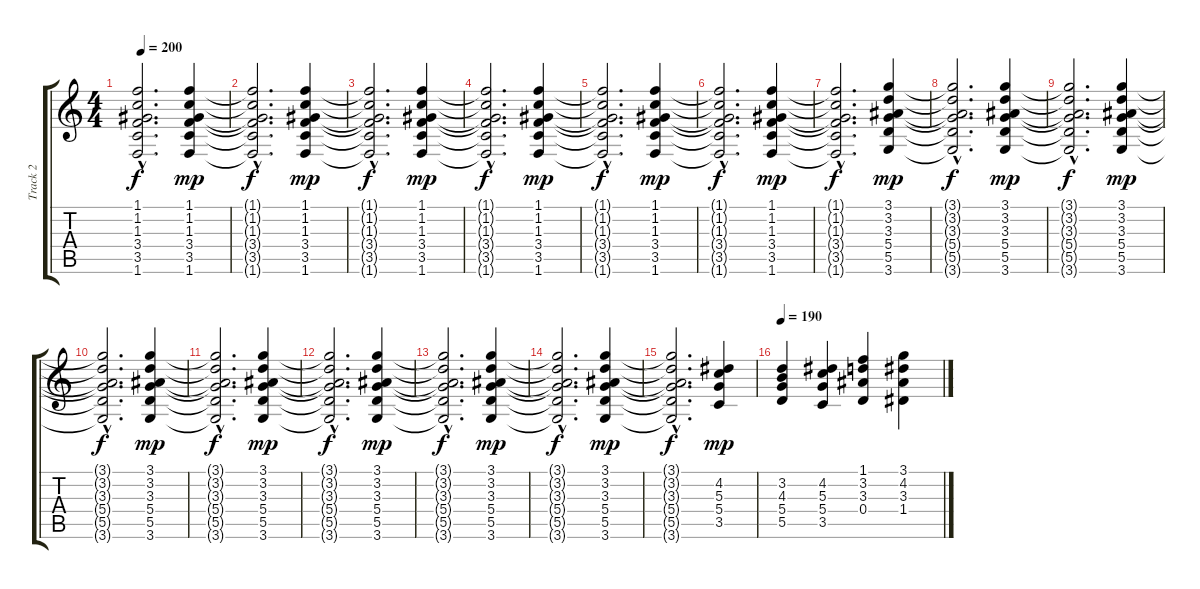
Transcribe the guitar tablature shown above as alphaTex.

\track ("Track 2" "Track 2") {instrument electricguitarjazz}
\staff {score tabs}
\tuning (E4 B3 G3 D3 A2 E2) {hide}
\ts (4 4)
\tempo 200
\clef g2
\ks c
(1.1{hac t} 1.2{hac t} 1.3{hac t} 3.4{hac t} 3.5{hac t} 1.6{hac t}).2{d dy f} (1.1 1.2 1.3 3.4 3.5 1.6).4{dy mp} |
(1.1{hac t} 1.2{hac t} 1.3{hac t} 3.4{hac t} 3.5{hac t} 1.6{hac t}).2{d dy f} (1.1 1.2 1.3 3.4 3.5 1.6).4{dy mp} |
(1.1{hac t} 1.2{hac t} 1.3{hac t} 3.4{hac t} 3.5{hac t} 1.6{hac t}).2{d dy f} (1.1 1.2 1.3 3.4 3.5 1.6).4{dy mp} |
(1.1{hac t} 1.2{hac t} 1.3{hac t} 3.4{hac t} 3.5{hac t} 1.6{hac t}).2{d dy f} (1.1 1.2 1.3 3.4 3.5 1.6).4{dy mp} |
(1.1{hac t} 1.2{hac t} 1.3{hac t} 3.4{hac t} 3.5{hac t} 1.6{hac t}).2{d dy f} (1.1 1.2 1.3 3.4 3.5 1.6).4{dy mp} |
(1.1{hac t} 1.2{hac t} 1.3{hac t} 3.4{hac t} 3.5{hac t} 1.6{hac t}).2{d dy f} (1.1 1.2 1.3 3.4 3.5 1.6).4{dy mp} |
(1.1{hac t} 1.2{hac t} 1.3{hac t} 3.4{hac t} 3.5{hac t} 1.6{hac t}).2{d dy f} (3.1 3.2 3.3 5.4 5.5 3.6).4{dy mp} |
(3.1{hac t} 3.2{hac t} 3.3{hac t} 5.4{hac t} 5.5{hac t} 3.6{hac t}).2{d dy f} (3.1 3.2 3.3 5.4 5.5 3.6).4{dy mp} |
(3.1{hac t} 3.2{hac t} 3.3{hac t} 5.4{hac t} 5.5{hac t} 3.6{hac t}).2{d dy f} (3.1 3.2 3.3 5.4 5.5 3.6).4{dy mp} |
(3.1{hac t} 3.2{hac t} 3.3{hac t} 5.4{hac t} 5.5{hac t} 3.6{hac t}).2{d dy f} (3.1 3.2 3.3 5.4 5.5 3.6).4{dy mp} |
(3.1{hac t} 3.2{hac t} 3.3{hac t} 5.4{hac t} 5.5{hac t} 3.6{hac t}).2{d dy f} (3.1 3.2 3.3 5.4 5.5 3.6).4{dy mp} |
(3.1{hac t} 3.2{hac t} 3.3{hac t} 5.4{hac t} 5.5{hac t} 3.6{hac t}).2{d dy f} (3.1 3.2 3.3 5.4 5.5 3.6).4{dy mp} |
(3.1{hac t} 3.2{hac t} 3.3{hac t} 5.4{hac t} 5.5{hac t} 3.6{hac t}).2{d dy f} (3.1 3.2 3.3 5.4 5.5 3.6).4{dy mp} |
(3.1{hac t} 3.2{hac t} 3.3{hac t} 5.4{hac t} 5.5{hac t} 3.6{hac t}).2{d dy f} (3.1 3.2 3.3 5.4 5.5 3.6).4{dy mp} |
(3.1{hac t} 3.2{hac t} 3.3{hac t} 5.4{hac t} 5.5{hac t} 3.6{hac t}).2{d dy f} (4.2 5.3 5.4 3.5).4{dy mp} |
\tempo 190
(3.2 4.3 5.4 5.5).4 (4.2 5.3 5.4 3.5).4 (1.1 3.2 3.3 0.4).4 (3.1 4.2 3.3 1.4).4
